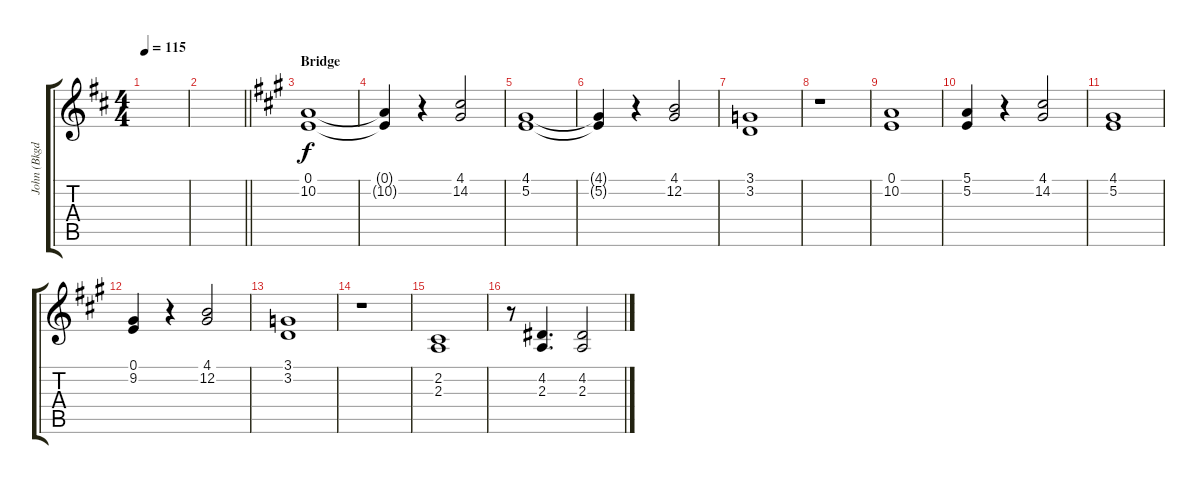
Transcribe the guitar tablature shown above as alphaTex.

\track ("John (Bkgd. Voc.)" "John (Bkgd") {instrument choiraahs}
\staff {score tabs}
\tuning (E4 B3 G3 D3 A2 E2) {hide}
\ts (4 4)
\tempo 115
\clef g2
\ks d
|
\barLineRight lightlight
|
\section ("" "Bridge")
\ks a
(0.1 10.2).1 |
(0.1{t} 10.2{t}).4 r.4 (4.1 14.2).2 |
(4.1 5.2).1 |
(4.1{t} 5.2{t}).4 r.4 (4.1 12.2).2 |
(3.1 3.2).1 |
r.1 |
(0.1 10.2).1 |
(5.1 5.2).4 r.4 (4.1 14.2).2 |
(4.1 5.2).1 |
(0.1 9.2).4 r.4 (4.1 12.2).2 |
(3.1 3.2).1 |
r.1 |
(2.2 2.3).1 |
r.8 (4.2 2.3).4{d} (4.2 2.3).2
